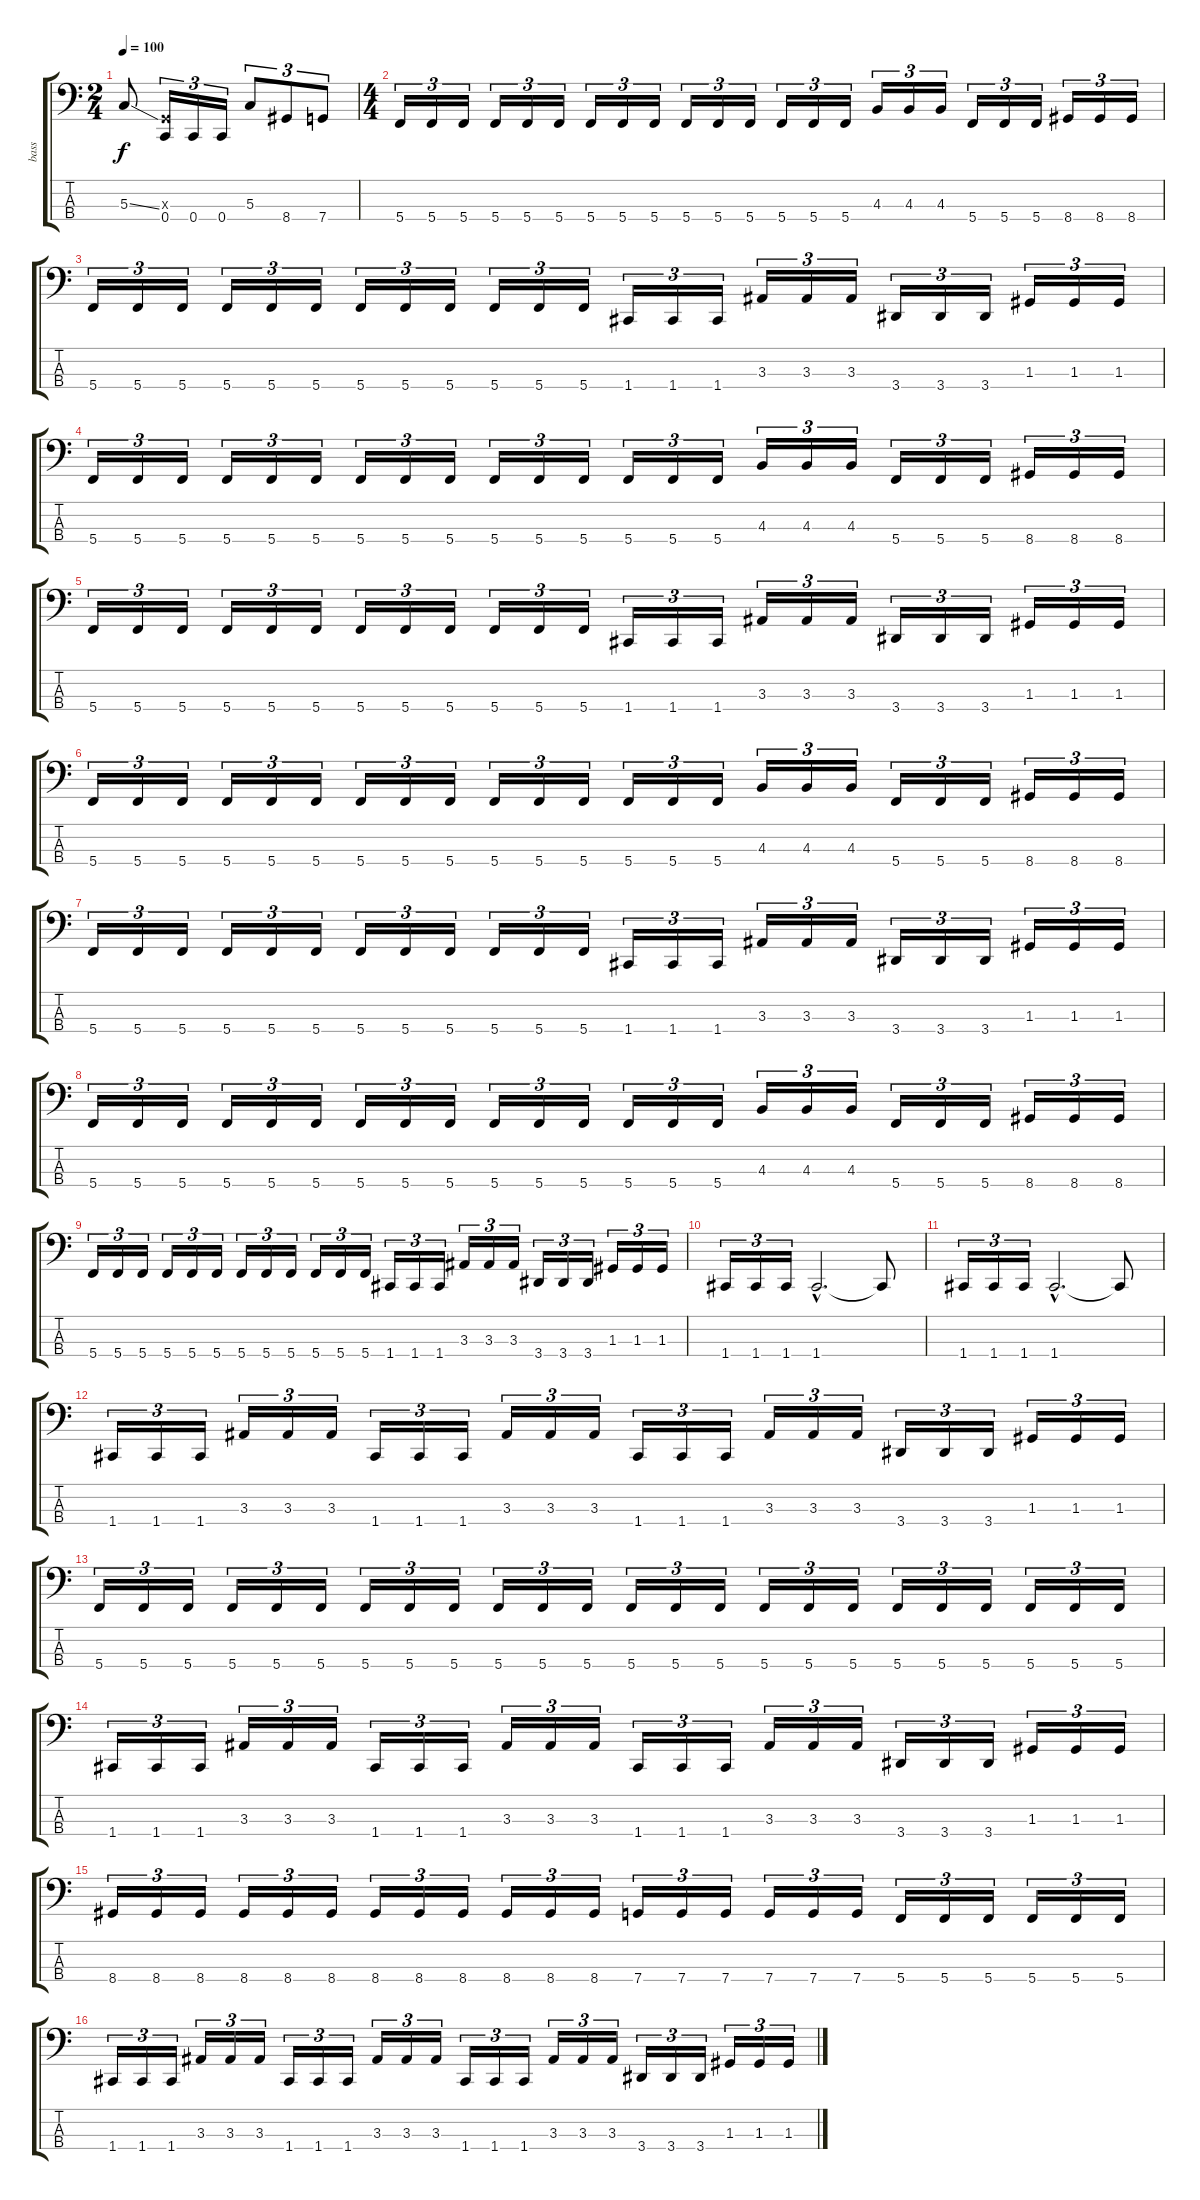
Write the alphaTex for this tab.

\track ("bass" "bass") {instrument electricbasspick}
\staff {score tabs}
\tuning (F2 C2 G1 C1) {hide}
\ts (2 4)
\tempo 100
\clef f4
\ks c
5.3{ss}.8{dy f instrument electricbasspick} (0.3{x} 0.4).16{tu (3 2)} 0.4.16{tu (3 2)} 0.4.16{tu (3 2)} 5.3.8{tu (3 2)} 8.4.8{tu (3 2)} 7.4.8{tu (3 2)} |
\ts (4 4)
5.4.16{tu (3 2)} 5.4.16{tu (3 2)} 5.4.16{tu (3 2)} 5.4.16{tu (3 2)} 5.4.16{tu (3 2)} 5.4.16{tu (3 2)} 5.4.16{tu (3 2)} 5.4.16{tu (3 2)} 5.4.16{tu (3 2)} 5.4.16{tu (3 2)} 5.4.16{tu (3 2)} 5.4.16{tu (3 2)} 5.4.16{tu (3 2)} 5.4.16{tu (3 2)} 5.4.16{tu (3 2)} 4.3.16{tu (3 2)} 4.3.16{tu (3 2)} 4.3.16{tu (3 2)} 5.4.16{tu (3 2)} 5.4.16{tu (3 2)} 5.4.16{tu (3 2)} 8.4.16{tu (3 2)} 8.4.16{tu (3 2)} 8.4.16{tu (3 2)} |
5.4.16{tu (3 2)} 5.4.16{tu (3 2)} 5.4.16{tu (3 2)} 5.4.16{tu (3 2)} 5.4.16{tu (3 2)} 5.4.16{tu (3 2)} 5.4.16{tu (3 2)} 5.4.16{tu (3 2)} 5.4.16{tu (3 2)} 5.4.16{tu (3 2)} 5.4.16{tu (3 2)} 5.4.16{tu (3 2)} 1.4.16{tu (3 2)} 1.4.16{tu (3 2)} 1.4.16{tu (3 2)} 3.3.16{tu (3 2)} 3.3.16{tu (3 2)} 3.3.16{tu (3 2)} 3.4.16{tu (3 2)} 3.4.16{tu (3 2)} 3.4.16{tu (3 2)} 1.3.16{tu (3 2)} 1.3.16{tu (3 2)} 1.3.16{tu (3 2)} |
5.4.16{tu (3 2)} 5.4.16{tu (3 2)} 5.4.16{tu (3 2)} 5.4.16{tu (3 2)} 5.4.16{tu (3 2)} 5.4.16{tu (3 2)} 5.4.16{tu (3 2)} 5.4.16{tu (3 2)} 5.4.16{tu (3 2)} 5.4.16{tu (3 2)} 5.4.16{tu (3 2)} 5.4.16{tu (3 2)} 5.4.16{tu (3 2)} 5.4.16{tu (3 2)} 5.4.16{tu (3 2)} 4.3.16{tu (3 2)} 4.3.16{tu (3 2)} 4.3.16{tu (3 2)} 5.4.16{tu (3 2)} 5.4.16{tu (3 2)} 5.4.16{tu (3 2)} 8.4.16{tu (3 2)} 8.4.16{tu (3 2)} 8.4.16{tu (3 2)} |
5.4.16{tu (3 2)} 5.4.16{tu (3 2)} 5.4.16{tu (3 2)} 5.4.16{tu (3 2)} 5.4.16{tu (3 2)} 5.4.16{tu (3 2)} 5.4.16{tu (3 2)} 5.4.16{tu (3 2)} 5.4.16{tu (3 2)} 5.4.16{tu (3 2)} 5.4.16{tu (3 2)} 5.4.16{tu (3 2)} 1.4.16{tu (3 2)} 1.4.16{tu (3 2)} 1.4.16{tu (3 2)} 3.3.16{tu (3 2)} 3.3.16{tu (3 2)} 3.3.16{tu (3 2)} 3.4.16{tu (3 2)} 3.4.16{tu (3 2)} 3.4.16{tu (3 2)} 1.3.16{tu (3 2)} 1.3.16{tu (3 2)} 1.3.16{tu (3 2)} |
5.4.16{tu (3 2)} 5.4.16{tu (3 2)} 5.4.16{tu (3 2)} 5.4.16{tu (3 2)} 5.4.16{tu (3 2)} 5.4.16{tu (3 2)} 5.4.16{tu (3 2)} 5.4.16{tu (3 2)} 5.4.16{tu (3 2)} 5.4.16{tu (3 2)} 5.4.16{tu (3 2)} 5.4.16{tu (3 2)} 5.4.16{tu (3 2)} 5.4.16{tu (3 2)} 5.4.16{tu (3 2)} 4.3.16{tu (3 2)} 4.3.16{tu (3 2)} 4.3.16{tu (3 2)} 5.4.16{tu (3 2)} 5.4.16{tu (3 2)} 5.4.16{tu (3 2)} 8.4.16{tu (3 2)} 8.4.16{tu (3 2)} 8.4.16{tu (3 2)} |
5.4.16{tu (3 2)} 5.4.16{tu (3 2)} 5.4.16{tu (3 2)} 5.4.16{tu (3 2)} 5.4.16{tu (3 2)} 5.4.16{tu (3 2)} 5.4.16{tu (3 2)} 5.4.16{tu (3 2)} 5.4.16{tu (3 2)} 5.4.16{tu (3 2)} 5.4.16{tu (3 2)} 5.4.16{tu (3 2)} 1.4.16{tu (3 2)} 1.4.16{tu (3 2)} 1.4.16{tu (3 2)} 3.3.16{tu (3 2)} 3.3.16{tu (3 2)} 3.3.16{tu (3 2)} 3.4.16{tu (3 2)} 3.4.16{tu (3 2)} 3.4.16{tu (3 2)} 1.3.16{tu (3 2)} 1.3.16{tu (3 2)} 1.3.16{tu (3 2)} |
5.4.16{tu (3 2)} 5.4.16{tu (3 2)} 5.4.16{tu (3 2)} 5.4.16{tu (3 2)} 5.4.16{tu (3 2)} 5.4.16{tu (3 2)} 5.4.16{tu (3 2)} 5.4.16{tu (3 2)} 5.4.16{tu (3 2)} 5.4.16{tu (3 2)} 5.4.16{tu (3 2)} 5.4.16{tu (3 2)} 5.4.16{tu (3 2)} 5.4.16{tu (3 2)} 5.4.16{tu (3 2)} 4.3.16{tu (3 2)} 4.3.16{tu (3 2)} 4.3.16{tu (3 2)} 5.4.16{tu (3 2)} 5.4.16{tu (3 2)} 5.4.16{tu (3 2)} 8.4.16{tu (3 2)} 8.4.16{tu (3 2)} 8.4.16{tu (3 2)} |
5.4.16{tu (3 2)} 5.4.16{tu (3 2)} 5.4.16{tu (3 2)} 5.4.16{tu (3 2)} 5.4.16{tu (3 2)} 5.4.16{tu (3 2)} 5.4.16{tu (3 2)} 5.4.16{tu (3 2)} 5.4.16{tu (3 2)} 5.4.16{tu (3 2)} 5.4.16{tu (3 2)} 5.4.16{tu (3 2)} 1.4.16{tu (3 2)} 1.4.16{tu (3 2)} 1.4.16{tu (3 2)} 3.3.16{tu (3 2)} 3.3.16{tu (3 2)} 3.3.16{tu (3 2)} 3.4.16{tu (3 2)} 3.4.16{tu (3 2)} 3.4.16{tu (3 2)} 1.3.16{tu (3 2)} 1.3.16{tu (3 2)} 1.3.16{tu (3 2)} |
1.4.16{tu (3 2)} 1.4.16{tu (3 2)} 1.4.16{tu (3 2)} 1.4{hac}.2{d} 1.4{t}.8 |
1.4.16{tu (3 2)} 1.4.16{tu (3 2)} 1.4.16{tu (3 2)} 1.4{hac}.2{d} 1.4{t}.8 |
1.4.16{tu (3 2)} 1.4.16{tu (3 2)} 1.4.16{tu (3 2)} 3.3.16{tu (3 2)} 3.3.16{tu (3 2)} 3.3.16{tu (3 2)} 1.4.16{tu (3 2)} 1.4.16{tu (3 2)} 1.4.16{tu (3 2)} 3.3.16{tu (3 2)} 3.3.16{tu (3 2)} 3.3.16{tu (3 2)} 1.4.16{tu (3 2)} 1.4.16{tu (3 2)} 1.4.16{tu (3 2)} 3.3.16{tu (3 2)} 3.3.16{tu (3 2)} 3.3.16{tu (3 2)} 3.4.16{tu (3 2)} 3.4.16{tu (3 2)} 3.4.16{tu (3 2)} 1.3.16{tu (3 2)} 1.3.16{tu (3 2)} 1.3.16{tu (3 2)} |
5.4.16{tu (3 2)} 5.4.16{tu (3 2)} 5.4.16{tu (3 2)} 5.4.16{tu (3 2)} 5.4.16{tu (3 2)} 5.4.16{tu (3 2)} 5.4.16{tu (3 2)} 5.4.16{tu (3 2)} 5.4.16{tu (3 2)} 5.4.16{tu (3 2)} 5.4.16{tu (3 2)} 5.4.16{tu (3 2)} 5.4.16{tu (3 2)} 5.4.16{tu (3 2)} 5.4.16{tu (3 2)} 5.4.16{tu (3 2)} 5.4.16{tu (3 2)} 5.4.16{tu (3 2)} 5.4.16{tu (3 2)} 5.4.16{tu (3 2)} 5.4.16{tu (3 2)} 5.4.16{tu (3 2)} 5.4.16{tu (3 2)} 5.4.16{tu (3 2)} |
1.4.16{tu (3 2)} 1.4.16{tu (3 2)} 1.4.16{tu (3 2)} 3.3.16{tu (3 2)} 3.3.16{tu (3 2)} 3.3.16{tu (3 2)} 1.4.16{tu (3 2)} 1.4.16{tu (3 2)} 1.4.16{tu (3 2)} 3.3.16{tu (3 2)} 3.3.16{tu (3 2)} 3.3.16{tu (3 2)} 1.4.16{tu (3 2)} 1.4.16{tu (3 2)} 1.4.16{tu (3 2)} 3.3.16{tu (3 2)} 3.3.16{tu (3 2)} 3.3.16{tu (3 2)} 3.4.16{tu (3 2)} 3.4.16{tu (3 2)} 3.4.16{tu (3 2)} 1.3.16{tu (3 2)} 1.3.16{tu (3 2)} 1.3.16{tu (3 2)} |
8.4.16{tu (3 2)} 8.4.16{tu (3 2)} 8.4.16{tu (3 2)} 8.4.16{tu (3 2)} 8.4.16{tu (3 2)} 8.4.16{tu (3 2)} 8.4.16{tu (3 2)} 8.4.16{tu (3 2)} 8.4.16{tu (3 2)} 8.4.16{tu (3 2)} 8.4.16{tu (3 2)} 8.4.16{tu (3 2)} 7.4.16{tu (3 2)} 7.4.16{tu (3 2)} 7.4.16{tu (3 2)} 7.4.16{tu (3 2)} 7.4.16{tu (3 2)} 7.4.16{tu (3 2)} 5.4.16{tu (3 2)} 5.4.16{tu (3 2)} 5.4.16{tu (3 2)} 5.4.16{tu (3 2)} 5.4.16{tu (3 2)} 5.4.16{tu (3 2)} |
1.4.16{tu (3 2)} 1.4.16{tu (3 2)} 1.4.16{tu (3 2)} 3.3.16{tu (3 2)} 3.3.16{tu (3 2)} 3.3.16{tu (3 2)} 1.4.16{tu (3 2)} 1.4.16{tu (3 2)} 1.4.16{tu (3 2)} 3.3.16{tu (3 2)} 3.3.16{tu (3 2)} 3.3.16{tu (3 2)} 1.4.16{tu (3 2)} 1.4.16{tu (3 2)} 1.4.16{tu (3 2)} 3.3.16{tu (3 2)} 3.3.16{tu (3 2)} 3.3.16{tu (3 2)} 3.4.16{tu (3 2)} 3.4.16{tu (3 2)} 3.4.16{tu (3 2)} 1.3.16{tu (3 2)} 1.3.16{tu (3 2)} 1.3.16{tu (3 2)}
